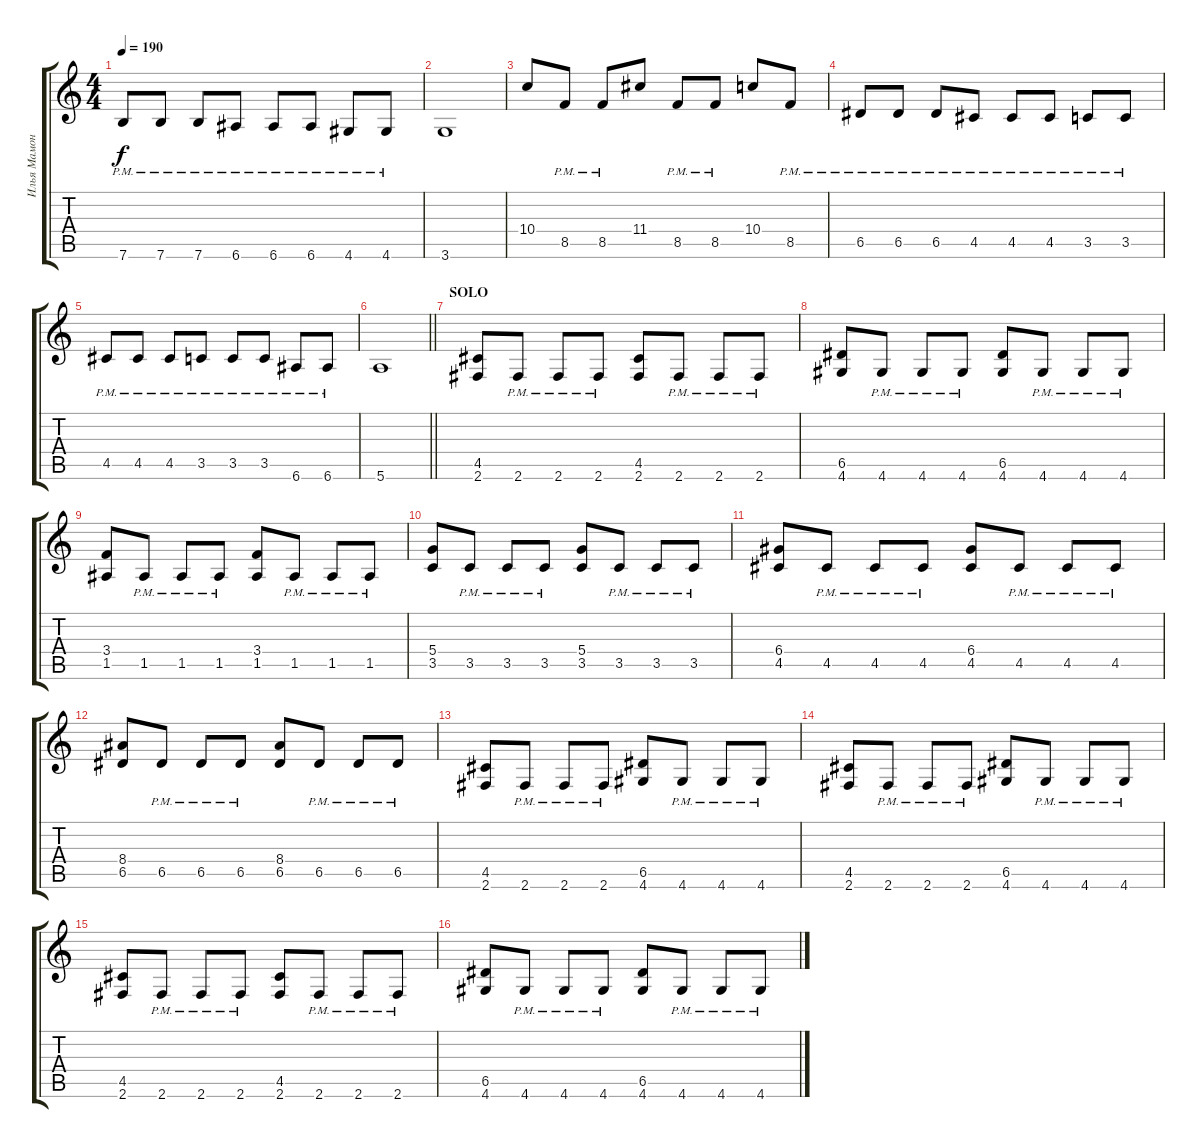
\track ("Илья Мамонтов" "Илья Мамон") {instrument distortionguitar}
\staff {score tabs}
\tuning (E4 B3 G3 D3 A2 E2) {hide}
\ts (4 4)
\tempo 190
\clef g2
\ks c
7.6{pm}.8{dy f} 7.6{pm}.8 7.6{pm}.8 6.6{pm}.8 6.6{pm}.8 6.6{pm}.8 4.6{pm}.8 4.6{pm}.8 |
3.6.1 |
10.4.8 8.5{pm}.8 8.5{pm}.8 11.4.8 8.5{pm}.8 8.5{pm}.8 10.4.8 8.5{pm}.8 |
6.5{pm}.8 6.5{pm}.8 6.5{pm}.8 4.5{pm}.8 4.5{pm}.8 4.5{pm}.8 3.5{pm}.8 3.5{pm}.8 |
4.5{pm}.8 4.5{pm}.8 4.5{pm}.8 3.5{pm}.8 3.5{pm}.8 3.5{pm}.8 6.6{pm}.8 6.6{pm}.8 |
\barLineRight lightlight
5.6.1 |
\section ("" "SOLO")
(4.5 2.6).8 2.6{pm}.8 2.6{pm}.8 2.6{pm}.8 (4.5 2.6).8 2.6{pm}.8 2.6{pm}.8 2.6{pm}.8 |
(6.5 4.6).8 4.6{pm}.8 4.6{pm}.8 4.6{pm}.8 (6.5 4.6).8 4.6{pm}.8 4.6{pm}.8 4.6{pm}.8 |
(3.4 1.5).8 1.5{pm}.8 1.5{pm}.8 1.5{pm}.8 (3.4 1.5).8 1.5{pm}.8 1.5{pm}.8 1.5{pm}.8 |
(5.4 3.5).8 3.5{pm}.8 3.5{pm}.8 3.5{pm}.8 (5.4 3.5).8 3.5{pm}.8 3.5{pm}.8 3.5{pm}.8 |
(6.4 4.5).8 4.5{pm}.8 4.5{pm}.8 4.5{pm}.8 (6.4 4.5).8 4.5{pm}.8 4.5{pm}.8 4.5{pm}.8 |
(8.4 6.5).8 6.5{pm}.8 6.5{pm}.8 6.5{pm}.8 (8.4 6.5).8 6.5{pm}.8 6.5{pm}.8 6.5{pm}.8 |
(4.5 2.6).8 2.6{pm}.8 2.6{pm}.8 2.6{pm}.8 (6.5 4.6).8 4.6{pm}.8 4.6{pm}.8 4.6{pm}.8 |
(4.5 2.6).8 2.6{pm}.8 2.6{pm}.8 2.6{pm}.8 (6.5 4.6).8 4.6{pm}.8 4.6{pm}.8 4.6{pm}.8 |
(4.5 2.6).8 2.6{pm}.8 2.6{pm}.8 2.6{pm}.8 (4.5 2.6).8 2.6{pm}.8 2.6{pm}.8 2.6{pm}.8 |
(6.5 4.6).8 4.6{pm}.8 4.6{pm}.8 4.6{pm}.8 (6.5 4.6).8 4.6{pm}.8 4.6{pm}.8 4.6{pm}.8
